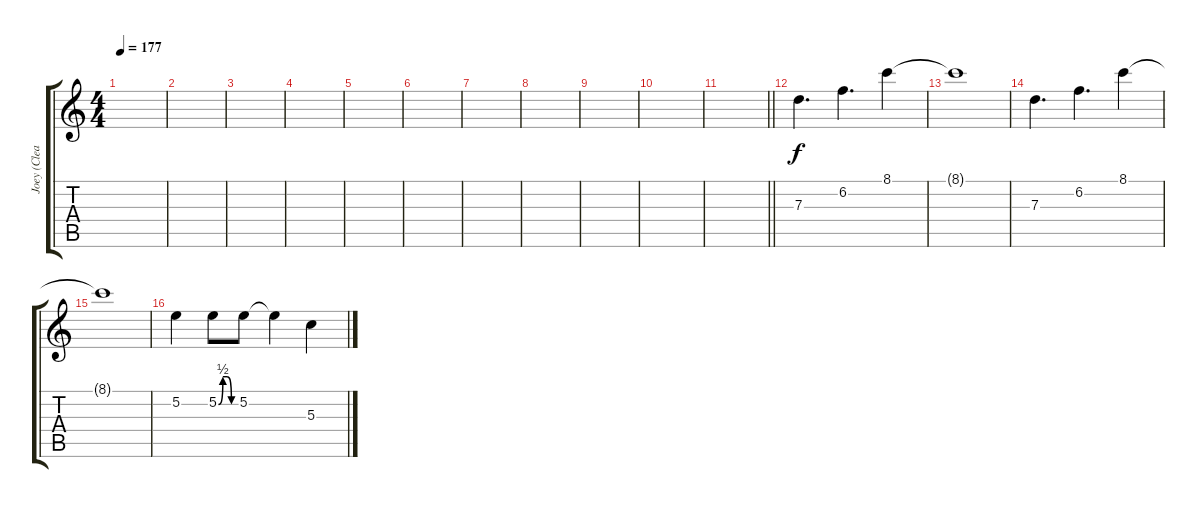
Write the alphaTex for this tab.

\track ("Joey (Clean)" "Joey (Clea") {instrument electricguitarclean}
\staff {score tabs}
\tuning (E4 B3 G3 D3 A2 D2) {hide}
\ts (4 4)
\tempo 177
\clef g2
\ks c
|
|
|
|
|
|
|
|
|
|
\barLineRight lightlight
|
7.3.4{d instrument electricguitarclean} 6.2.4{d} 8.1.4 |
8.1{t}.1 |
7.3.4{d} 6.2.4{d} 8.1.4 |
8.1{t}.1 |
5.2.4 5.2{be (custom 0 0 15 2 30 2 45 0 60 0)}.8 5.2.8 5.2{t}.4 5.3.4
